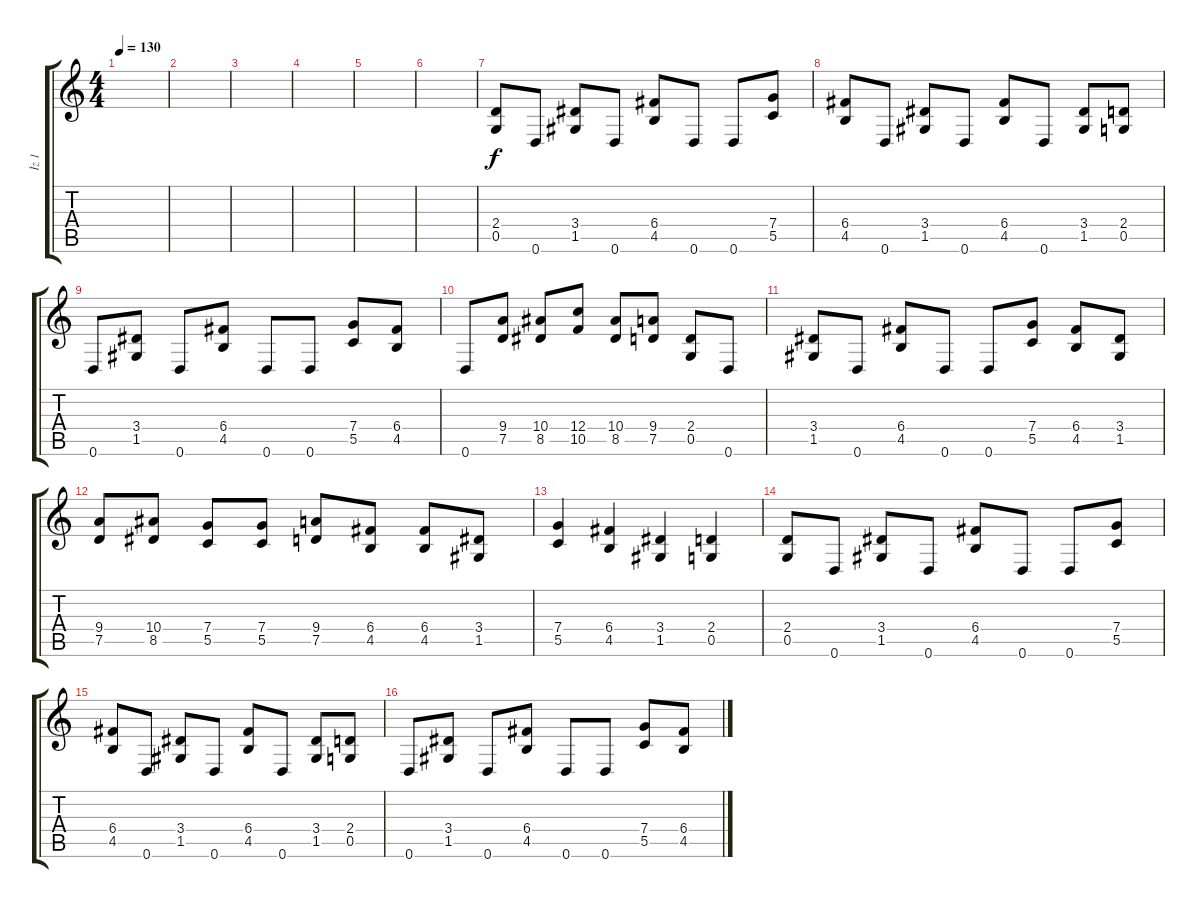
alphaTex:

\track ("İz 1" "İz 1") {instrument distortionguitar}
\staff {score tabs}
\tuning (D4 A3 F3 C3 G2 D2) {hide}
\ts (4 4)
\tempo 130
\clef g2
\ks c
|
|
|
|
|
|
(2.4 0.5).8 0.6.8 (3.4 1.5).8 0.6.8 (6.4 4.5).8 0.6.8 0.6.8 (7.4 5.5).8 |
(6.4 4.5).8 0.6.8 (3.4 1.5).8 0.6.8 (6.4 4.5).8 0.6.8 (3.4 1.5).8 (2.4 0.5).8 |
0.6.8 (3.4 1.5).8 0.6.8 (6.4 4.5).8 0.6.8 0.6.8 (7.4 5.5).8 (6.4 4.5).8 |
0.6.8 (9.4 7.5).8 (10.4 8.5).8 (12.4 10.5).8 (10.4 8.5).8 (9.4 7.5).8 (2.4 0.5).8 0.6.8 |
(3.4 1.5).8 0.6.8 (6.4 4.5).8 0.6.8 0.6.8 (7.4 5.5).8 (6.4 4.5).8 (3.4 1.5).8 |
(9.4 7.5).8 (10.4 8.5).8 (7.4 5.5).8 (7.4 5.5).8 (9.4 7.5).8 (6.4 4.5).8 (6.4 4.5).8 (3.4 1.5).8 |
(7.4 5.5).4 (6.4 4.5).4 (3.4 1.5).4 (2.4 0.5).4 |
(2.4 0.5).8 0.6.8 (3.4 1.5).8 0.6.8 (6.4 4.5).8 0.6.8 0.6.8 (7.4 5.5).8 |
(6.4 4.5).8 0.6.8 (3.4 1.5).8 0.6.8 (6.4 4.5).8 0.6.8 (3.4 1.5).8 (2.4 0.5).8 |
0.6.8 (3.4 1.5).8 0.6.8 (6.4 4.5).8 0.6.8 0.6.8 (7.4 5.5).8 (6.4 4.5).8
